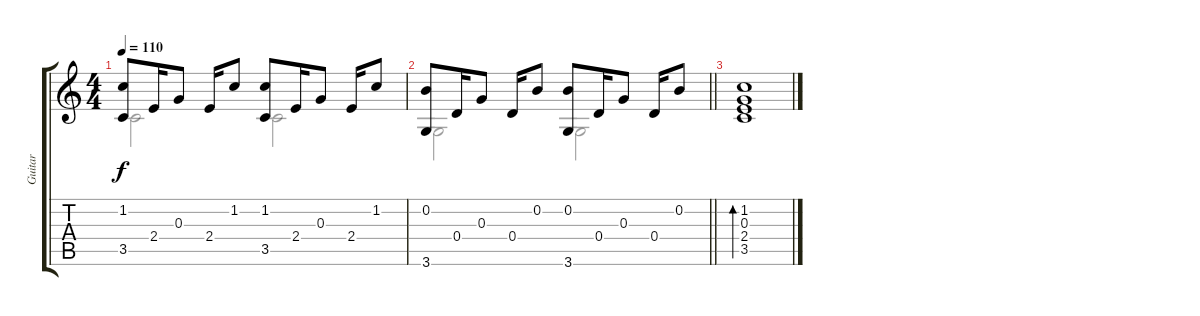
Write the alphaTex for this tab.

\track ("Guitar" "Guitar") {instrument acousticguitarnylon}
\staff {score tabs}
\tuning (E4 B3 G3 D3 A2 E2) {hide}
\voice
\ts (4 4)
\tempo 110
\clef g2
\ks c
(1.2 3.5).8{dy f} 2.4.16 0.3.8 2.4.16 1.2.8 (1.2 3.5).8 2.4.16 0.3.8 2.4.16 1.2.8 |
\barLineRight lightlight
(0.2 3.6).8 0.4.16 0.3.8 0.4.16 0.2.8 (0.2 3.6).8 0.4.16 0.3.8 0.4.16 0.2.8 |
(1.2 0.3 2.4 3.5).1{bd 240}
\voice
\clef g2
\ottava regular
\simile none
\ks c
3.5.2{dy f} 3.5.2 |
\barLineRight lightlight
3.6.2 3.6.2 |
